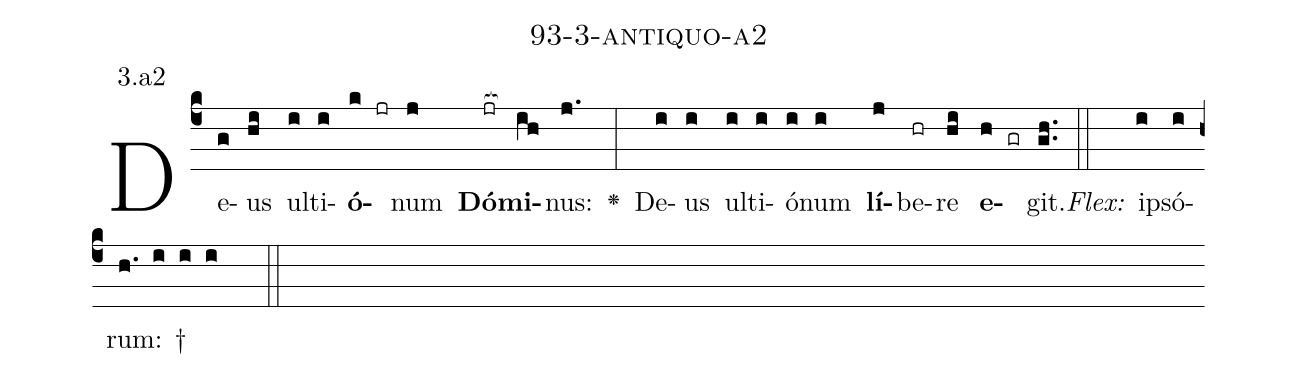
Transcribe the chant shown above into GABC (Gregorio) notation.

name: 93-3-antiquo-a2;
annotation: 3.a2;
%%
(c4)De(g)us(hi) ul(i)ti(i)<b>ó</b>(k jr)num(j) <b>Dó</b>(jr[ocb:1{])<b>mi</b>(ih[ocb:0}])nus:(j.) <v>\greheightstar</v>(:) De(i)us(i) ul(i)ti(i)ó(i)num(i) <b>lí</b>(j)be(hr)re(hi) <b>e</b>(h gr)git.(gh..) (::)
<i>Flex:</i>()  ip(i)só(i)rum: †(h. i i i  ::)

%E(i) u(i) o(j) u(hi) a(h) e.(gh..) (::)
